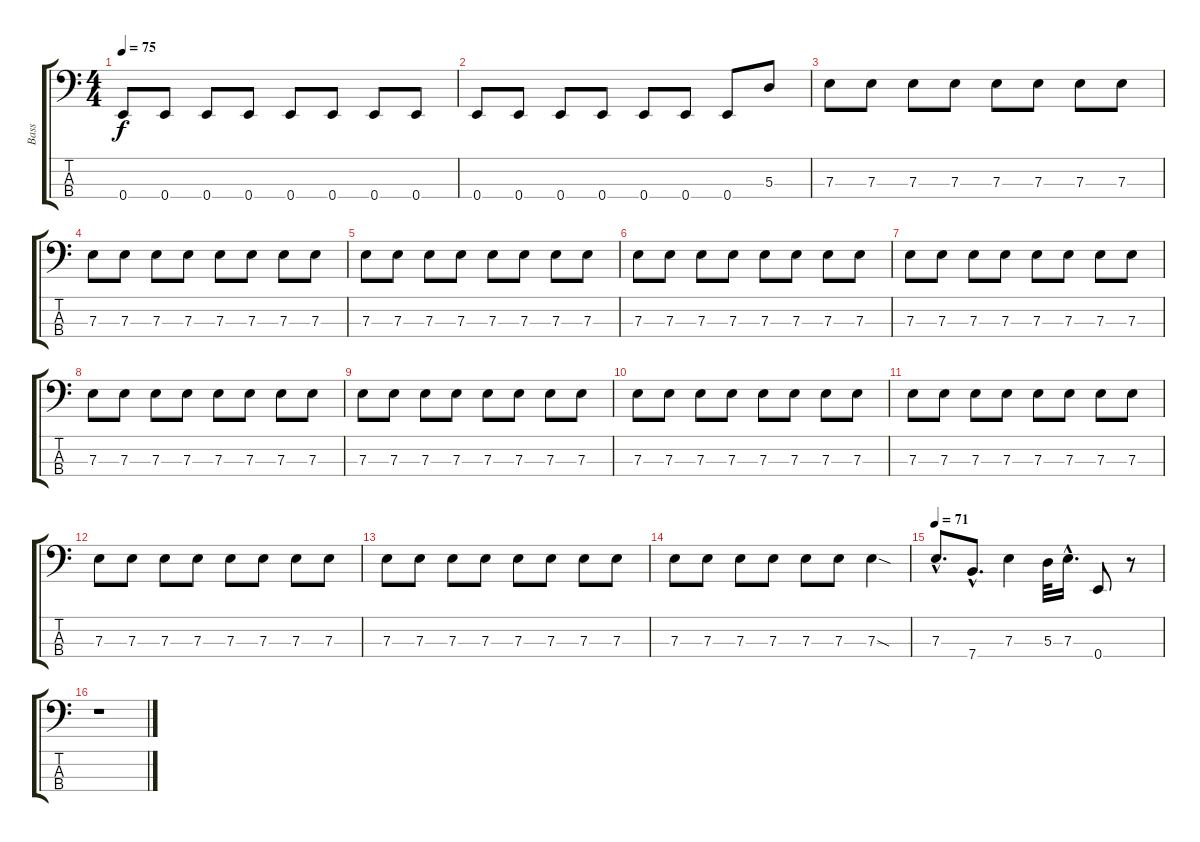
\track ("Bass" "Bass") {instrument electricbassfinger}
\staff {score tabs}
\tuning (G2 D2 A1 E1) {hide}
\ts (4 4)
\tempo 75
\clef f4
\ks c
0.4.8{dy f} 0.4.8 0.4.8 0.4.8 0.4.8 0.4.8 0.4.8 0.4.8 |
0.4.8 0.4.8 0.4.8 0.4.8 0.4.8 0.4.8 0.4.8 5.3.8 |
7.3.8 7.3.8 7.3.8 7.3.8 7.3.8 7.3.8 7.3.8 7.3.8 |
7.3.8 7.3.8 7.3.8 7.3.8 7.3.8 7.3.8 7.3.8 7.3.8 |
7.3.8 7.3.8 7.3.8 7.3.8 7.3.8 7.3.8 7.3.8 7.3.8 |
7.3.8 7.3.8 7.3.8 7.3.8 7.3.8 7.3.8 7.3.8 7.3.8 |
7.3.8 7.3.8 7.3.8 7.3.8 7.3.8 7.3.8 7.3.8 7.3.8 |
7.3.8 7.3.8 7.3.8 7.3.8 7.3.8 7.3.8 7.3.8 7.3.8 |
7.3.8 7.3.8 7.3.8 7.3.8 7.3.8 7.3.8 7.3.8 7.3.8 |
7.3.8 7.3.8 7.3.8 7.3.8 7.3.8 7.3.8 7.3.8 7.3.8 |
7.3.8 7.3.8 7.3.8 7.3.8 7.3.8 7.3.8 7.3.8 7.3.8 |
7.3.8 7.3.8 7.3.8 7.3.8 7.3.8 7.3.8 7.3.8 7.3.8 |
7.3.8 7.3.8 7.3.8 7.3.8 7.3.8 7.3.8 7.3.8 7.3.8 |
7.3.8 7.3.8 7.3.8 7.3.8 7.3.8 7.3.8 7.3{sod}.4 |
\tempo 71
7.3{hac}.8{d} 7.4{hac}.8{d} 7.3.4 5.3.32 7.3{hac}.16{d} 0.4.8 r.8 |
r.1
